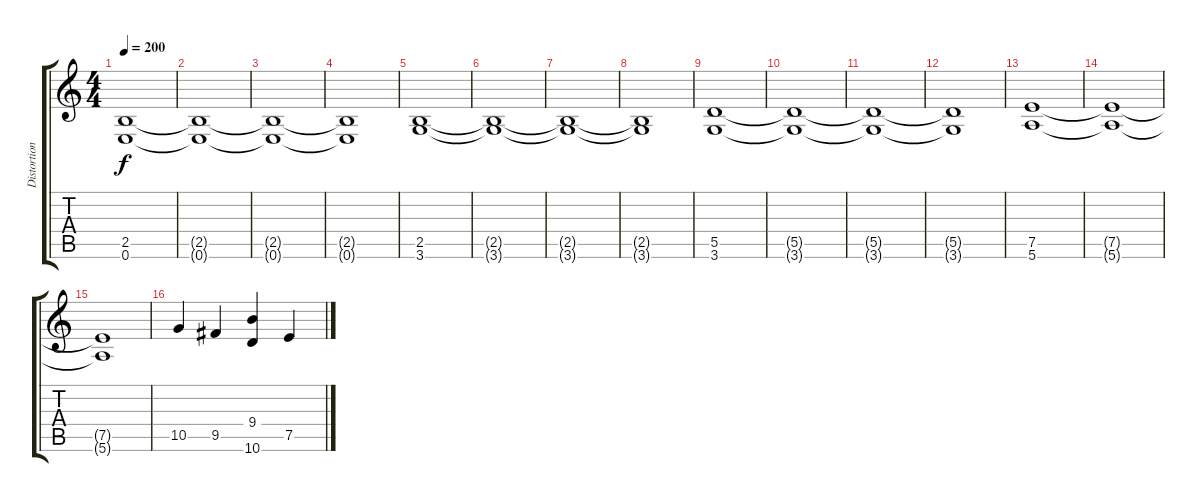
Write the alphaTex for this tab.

\track ("Distortion Yoe" "Distortion") {instrument distortionguitar}
\staff {score tabs}
\tuning (E4 B3 G3 D3 A2 E2) {hide}
\ts (4 4)
\tempo 200
\clef g2
\ks c
(2.5 0.6).1{dy f} |
(2.5{t} 0.6{t}).1 |
(2.5{t} 0.6{t}).1 |
(2.5{t} 0.6{t}).1 |
(2.5 3.6).1 |
(2.5{t} 3.6{t}).1 |
(2.5{t} 3.6{t}).1 |
(2.5{t} 3.6{t}).1 |
(5.5 3.6).1 |
(5.5{t} 3.6{t}).1 |
(5.5{t} 3.6{t}).1 |
(5.5{t} 3.6{t}).1 |
(7.5 5.6).1 |
(7.5{t} 5.6{t}).1 |
(7.5{t} 5.6{t}).1 |
10.5.4 9.5.4 (9.4 10.6).4 7.5.4
